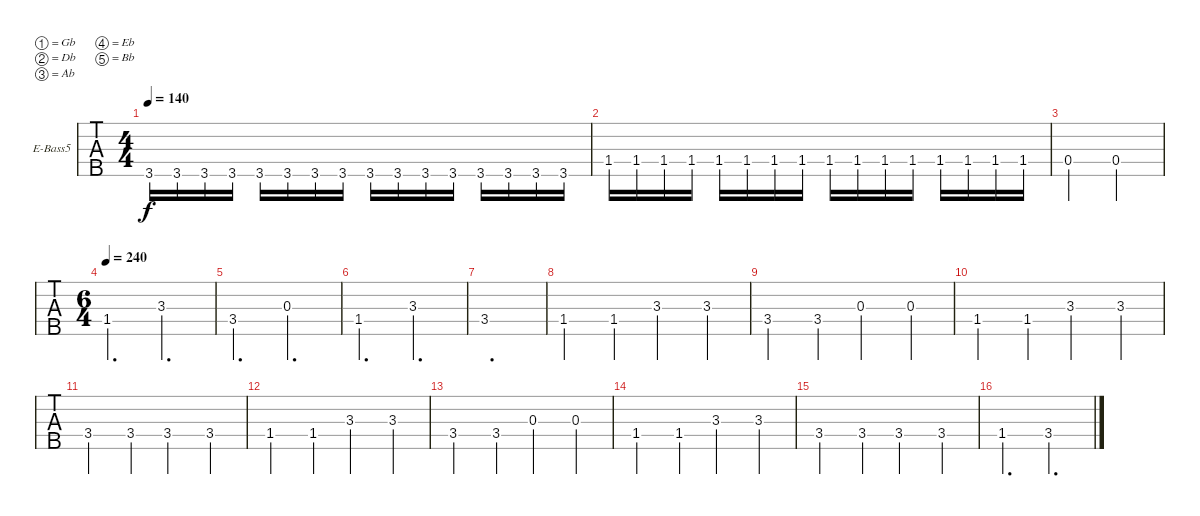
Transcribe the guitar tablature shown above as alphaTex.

\bracketExtendMode groupsimilarinstruments
\firstSystemTrackNameOrientation horizontal
\otherSystemsTrackNameOrientation horizontal
\track ("Иван Изотов" "E-Bass5") {instrument electricbasspick}
\staff {tabs}
\tuning (Gb2 Db2 Ab1 Eb1 Bb0)
\ts (4 4)
\tempo 140
\clef f4
\ks c
3.5.16{dy f} 3.5.16 3.5.16 3.5.16 3.5.16 3.5.16 3.5.16 3.5.16 3.5.16 3.5.16 3.5.16 3.5.16 3.5.16 3.5.16 3.5.16 3.5.16 |
1.4.16 1.4.16 1.4.16 1.4.16 1.4.16 1.4.16 1.4.16 1.4.16 1.4.16 1.4.16 1.4.16 1.4.16 1.4.16 1.4.16 1.4.16 1.4.16 |
0.4.2 0.4.2 |
\ts (6 4)
\beaming (8 6 6)
\tempo 240
1.4.2{d} 3.3.2{d} |
3.4.2{d} 0.3.2{d} |
1.4.2{d} 3.3.2{d} |
3.4.1{d} |
1.4.2 1.4.4 3.3.2 3.3.4 |
3.4.2 3.4.4 0.3.2 0.3.4 |
1.4.2 1.4.4 3.3.2 3.3.4 |
3.4.2 3.4.4 3.4.2 3.4.4 |
1.4.2 1.4.4 3.3.2 3.3.4 |
3.4.2 3.4.4 0.3.2 0.3.4 |
1.4.2 1.4.4 3.3.2 3.3.4 |
3.4.2 3.4.4 3.4.2 3.4.4 |
1.4.2{d} 3.4.2{d}
